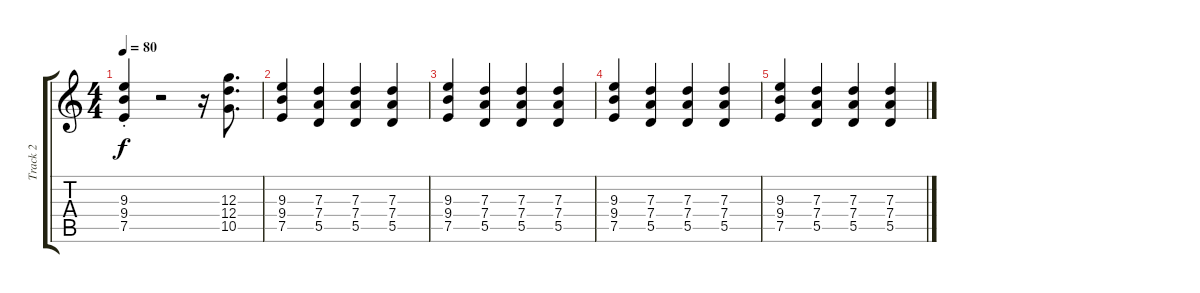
\track ("Track 2" "Track 2") {instrument overdrivenguitar}
\staff {score tabs}
\tuning (E4 B3 G3 D3 A2 E2) {hide}
\ts (4 4)
\tempo 80
\clef g2
\ks c
(9.3{st} 9.4{st} 7.5{st}).4{dy f} r.2 r.16 (12.3 12.4 10.5).8{d} |
(9.3 9.4 7.5).4{volume 12} (7.3 7.4 5.5).4 (7.3 7.4 5.5).4 (7.3 7.4 5.5).4 |
(9.3 9.4 7.5).4 (7.3 7.4 5.5).4 (7.3 7.4 5.5).4 (7.3 7.4 5.5).4 |
(9.3 9.4 7.5).4 (7.3 7.4 5.5).4 (7.3 7.4 5.5).4 (7.3 7.4 5.5).4 |
(9.3 9.4 7.5).4 (7.3 7.4 5.5).4 (7.3 7.4 5.5).4 (7.3 7.4 5.5).4
